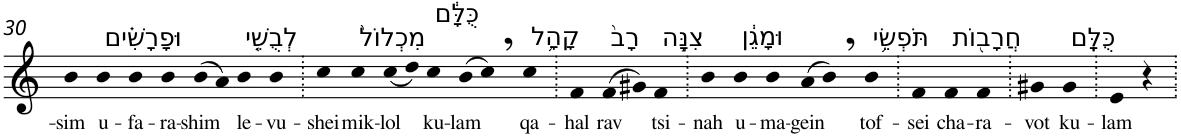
**kern	**text
*part1	*part1
*staff1	*staff1
*I"Piano	*
*I'Pno	*
!!LO:PB:g=z
*clefG2	*
*k[]	*
=30	=30
!	!LO:LY:b
4b	-sim
!LO:TX:a:t=וּפָרָשִׁ֗ים	!
!	!LO:LY:b
4b	u-
!	!LO:LY:b
4b	-fa-
!	!LO:LY:b
4b	-ra-
!	!LO:LY:b
(>8b	-shim
8a)	.
!LO:TX:a:t=לְבֻשֵׁ֤י	!
!	!LO:LY:b
4b	le-
!	!LO:LY:b
4b	-vu-
=31.	=31.
!	!LO:LY:b
4cc	-shei
!LO:TX:a:t=מִכְלוֹל֙	!
!	!LO:LY:b
4cc	mik-
!	!LO:LY:b
(<8cc	-lol
8dd)	.
!LO:TX:a:t=כֻּלָּ֔ם	!
!	!LO:LY:b
4cc	ku-
!	!LO:LY:b
(>8b	-lam
8cc,)	.
!LO:TX:a:t=קָהָ֥ל	!
!	!LO:LY:b
4cc	qa-
=32.	=32.
!	!LO:LY:b
4f	-hal
!LO:TX:a:t=רָב֙	!
!	!LO:LY:b
(>8f	rav
8g#X)	.
!LO:TX:a:t=צִנָּ֣ה	!
!	!LO:LY:b
4f	tsi-
=33.	=33.
!	!LO:LY:b
4b	-nah
!LO:TX:a:t=וּמָגֵ֔ן	!
!	!LO:LY:b
4b	u-
!	!LO:LY:b
4b	-ma-
!	!LO:LY:b
(>8a	-gein
8b,)	.
!LO:TX:a:t=תֹּפְשֵׂ֥י	!
!	!LO:LY:b
4b	tof-
=34.	=34.
!	!LO:LY:b
4f	-sei
!LO:TX:a:t=חֲרָב֖וֹת	!
!	!LO:LY:b
4f	cha-
!	!LO:LY:b
4f	-ra-
=35.	=35.
!	!LO:LY:b
4g#X	-vot
!LO:TX:a:t=כֻּלָּֽם	!
!	!LO:LY:b
4g#	ku-
=36.	=36.
!	!LO:LY:b
4e	-lam
4r	.
=.	=.
*-	*-
